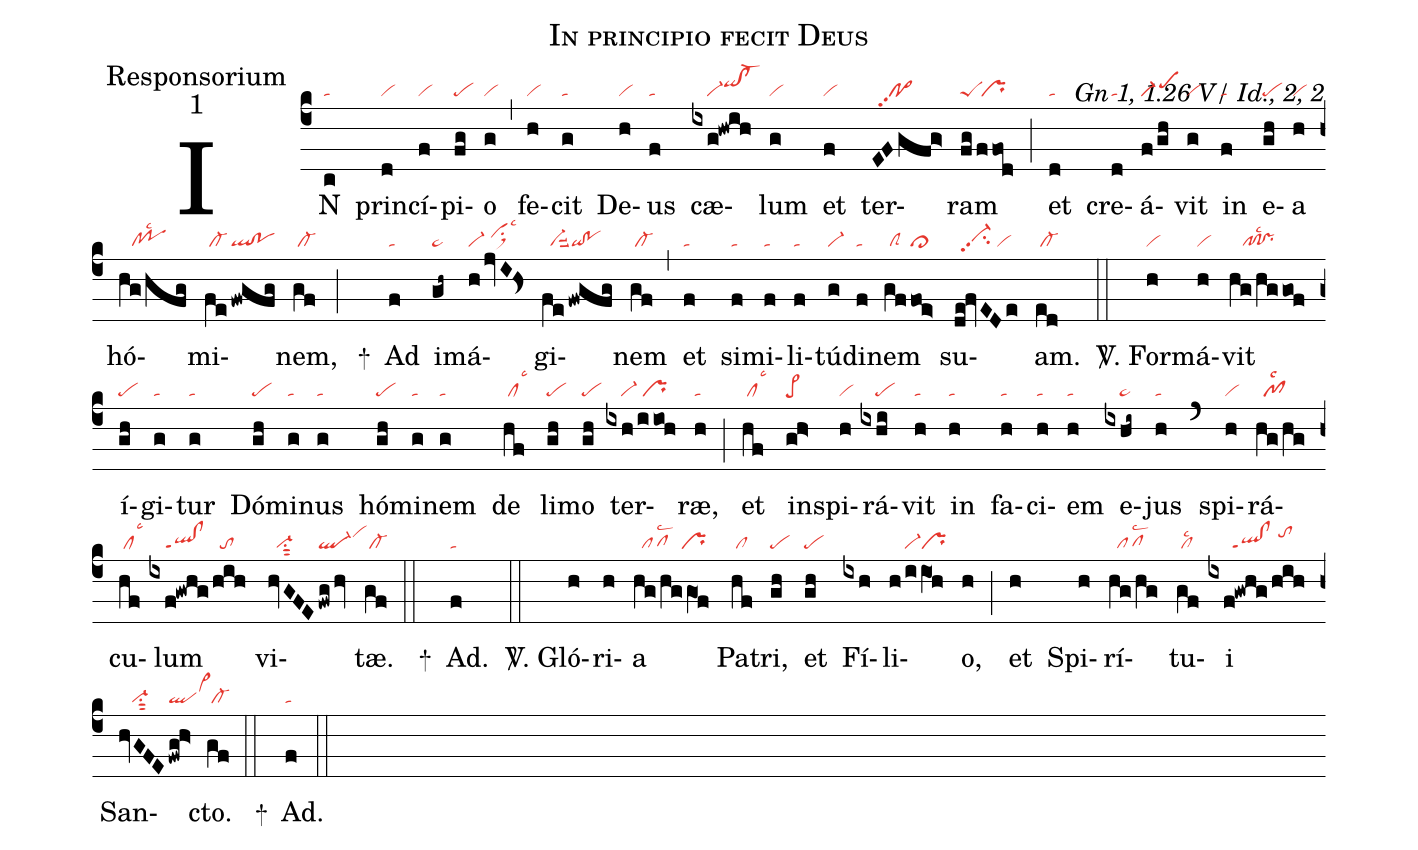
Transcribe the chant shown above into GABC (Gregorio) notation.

name:In principio fecit Deus;
office-part:Responsorium;
mode:1;
commentary:Gn 1, 1.26 V/ Id., 2, 2;
nabc-lines:1;
%%
(c4)IN(c|ta) prin(d|vi)cí(f|vi)pi(fg|pe)o(g|vi) (,) fe(h|vi)cit(g|ta) De(h|vi)us(f|ta) cæ(ixg!hwih|////vi-qihi!cl-hi)lum(g|vi) et(f|vi) ter(EFgfg>|//po>pp2)ram(fg|peS|/ffod|/pr) (;) et(d|ta) cre(d|ta)á(f/gh|scM1)vit(g|vi) in(f|ta) e(gh|pe)a(h|vi) hó(hg/hfg|///cl!polsc2)mi(fe|/cl-|!fwgfg|ql!po)nem,(gf|/cl-) (;)
+() Ad(f|ta) i(gh~|pe~)má(h/jvI!Hs>|vi-/vihisu1sux1lsc3)gi(fe/fwgfg|//vi-suu2qi!po)nem(gf|/cl-) (,) et(f|ta) si(f|ta)mi(f|ta)li(f|ta)tú(g|vi-)di(f|ta)nem(gf|/clS|foe>|cl>) su(de!fvEDe|//vi-hhpp2su2/vi)am.(ed|/cl-) (::)

<sp>V/</sp>. For(h|vi)má(h|vi)vit(hg/hggof|///pf!prlsc2) í(gh|pe)gi(g|ta)tur(g|ta) Dó(gh|pe)mi(g|ta)nus(g|ta) hó(gh|pe)mi(g|ta)nem(g|ta) de(hf|/cllsc3) li(gh|pe)mo(gh|pe) ter(ixh|////vi-|/iioh|/pr)ræ,(h|ta) (;) et(hf|/cllsc3) in(gh>|pe>)spi(h|vi)rá(ixhi|////pe)vit(h|ta) in(h|ta) fa(h|ta)ci(h|ta)em(h|ta) e(ixhi~|////pe~)jus(h|ta) (`) spi(h|vi)rá(hg/hg|//pf1lsc2)cu(hf|/cllsc3)lum(ixf!gwhg|////ql!clppt1|!hih|//to) vi(hvGFE|//vi-su1sut2|/fwg/hv|ql-vihj)tæ.(gf|/cl-) (::)
+() Ad.(f|ta) (::)

<sp>V/</sp>. Gló(h)ri(h)a(hg/hg/gO1f|//pflsc2/pr)
Pa(hf|/cl)tri,(gh|pe) et(gh|pe) Fí(ixh)li(h/iiO1h|////vi-pr)o,(h) (;)
et(h) Spi(h)rí(hg/hg|//pflsc2)tu(gf|/cllsc2)i(ixf!gwhg/hih|//////ql!clppt1/tohj)
San(hvGFE|///vi-su1sut2|fwg!h>|qlvi>hj)cto.(gf|/cl-) (::)
+() Ad.(f|ta) (::)
